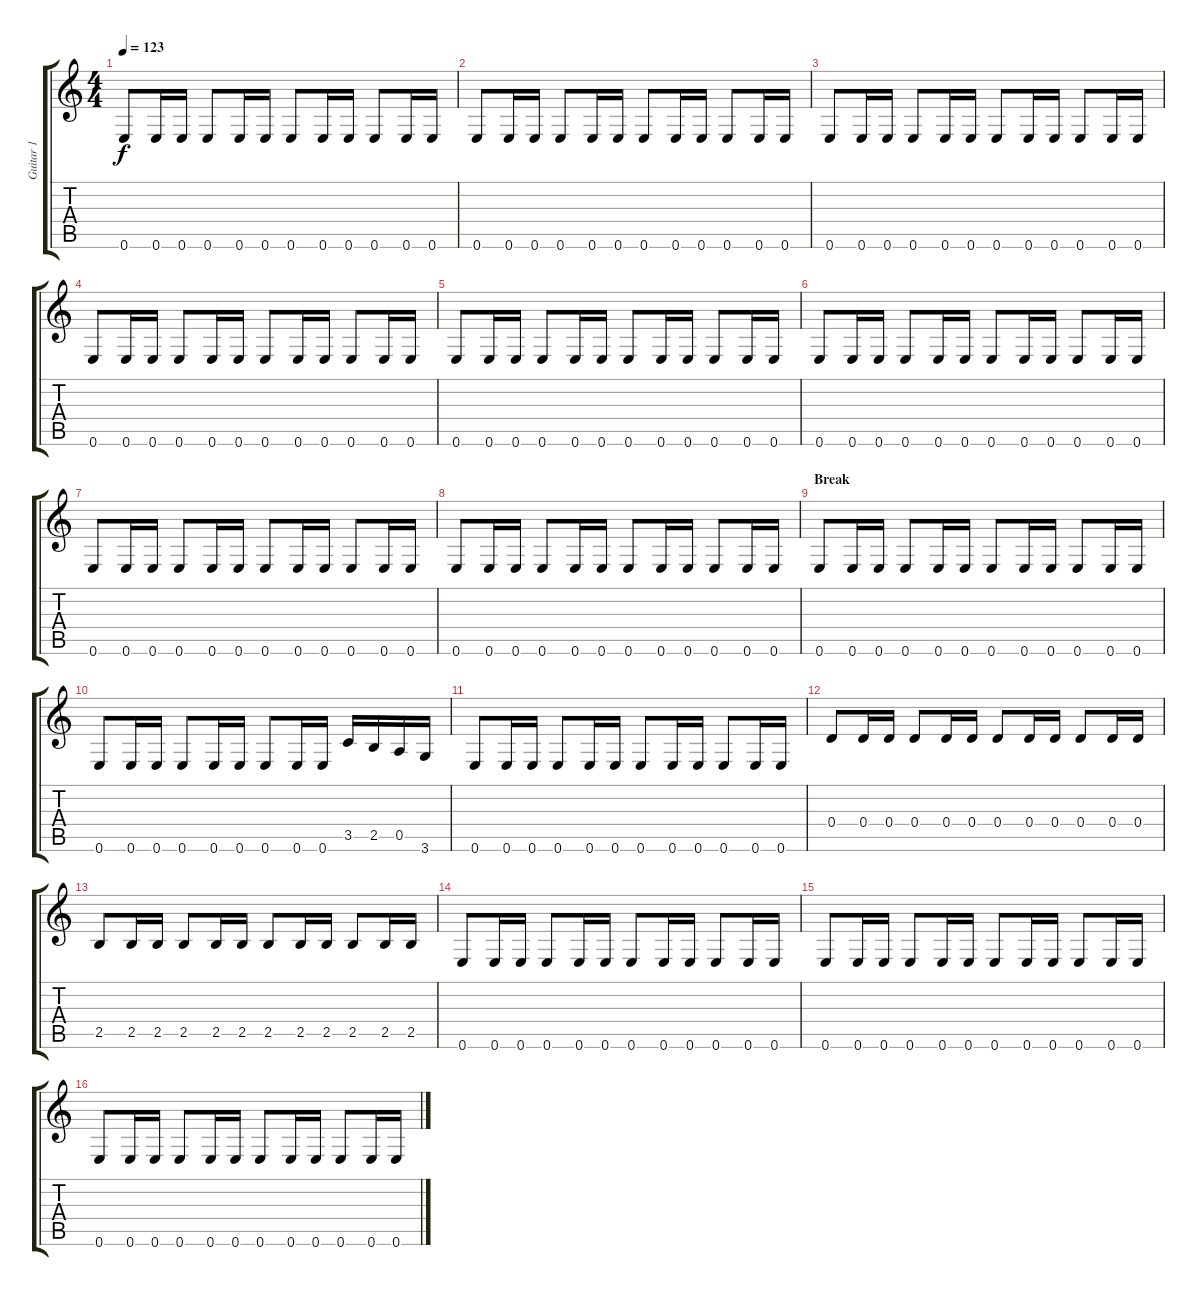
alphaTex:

\track ("Guitar 1" "Guitar 1") {instrument electricguitarmuted}
\staff {score tabs}
\tuning (E4 B3 G3 D3 A2 E2) {hide}
\ts (4 4)
\tempo 123
\clef g2
\ks c
0.6.8{dy f} 0.6.16 0.6.16 0.6.8 0.6.16 0.6.16 0.6.8 0.6.16 0.6.16 0.6.8 0.6.16 0.6.16 |
0.6.8 0.6.16 0.6.16 0.6.8 0.6.16 0.6.16 0.6.8 0.6.16 0.6.16 0.6.8 0.6.16 0.6.16 |
0.6.8{volume 13} 0.6.16 0.6.16 0.6.8 0.6.16 0.6.16 0.6.8 0.6.16 0.6.16 0.6.8 0.6.16 0.6.16 |
0.6.8 0.6.16 0.6.16 0.6.8 0.6.16 0.6.16 0.6.8 0.6.16 0.6.16 0.6.8 0.6.16 0.6.16 |
0.6.8 0.6.16 0.6.16 0.6.8 0.6.16 0.6.16 0.6.8 0.6.16 0.6.16 0.6.8 0.6.16 0.6.16 |
0.6.8 0.6.16 0.6.16 0.6.8 0.6.16 0.6.16 0.6.8 0.6.16 0.6.16 0.6.8 0.6.16 0.6.16 |
0.6.8 0.6.16 0.6.16 0.6.8 0.6.16 0.6.16 0.6.8 0.6.16 0.6.16 0.6.8 0.6.16 0.6.16 |
0.6.8 0.6.16 0.6.16 0.6.8 0.6.16 0.6.16 0.6.8 0.6.16 0.6.16 0.6.8 0.6.16 0.6.16 |
\section ("" "Break")
0.6.8{volume 13} 0.6.16 0.6.16 0.6.8 0.6.16 0.6.16 0.6.8 0.6.16 0.6.16 0.6.8 0.6.16 0.6.16 |
0.6.8 0.6.16 0.6.16 0.6.8 0.6.16 0.6.16 0.6.8 0.6.16 0.6.16 3.5.16 2.5.16 0.5.16 3.6.16 |
0.6.8 0.6.16 0.6.16 0.6.8 0.6.16 0.6.16 0.6.8 0.6.16 0.6.16 0.6.8 0.6.16 0.6.16 |
0.4.8 0.4.16 0.4.16 0.4.8 0.4.16 0.4.16 0.4.8 0.4.16 0.4.16 0.4.8 0.4.16 0.4.16 |
2.5.8 2.5.16 2.5.16 2.5.8 2.5.16 2.5.16 2.5.8 2.5.16 2.5.16 2.5.8 2.5.16 2.5.16 |
0.6.8 0.6.16 0.6.16 0.6.8 0.6.16 0.6.16 0.6.8 0.6.16 0.6.16 0.6.8 0.6.16 0.6.16 |
0.6.8 0.6.16 0.6.16 0.6.8 0.6.16 0.6.16 0.6.8 0.6.16 0.6.16 0.6.8 0.6.16 0.6.16 |
0.6.8 0.6.16 0.6.16 0.6.8 0.6.16 0.6.16 0.6.8 0.6.16 0.6.16 0.6.8 0.6.16 0.6.16
